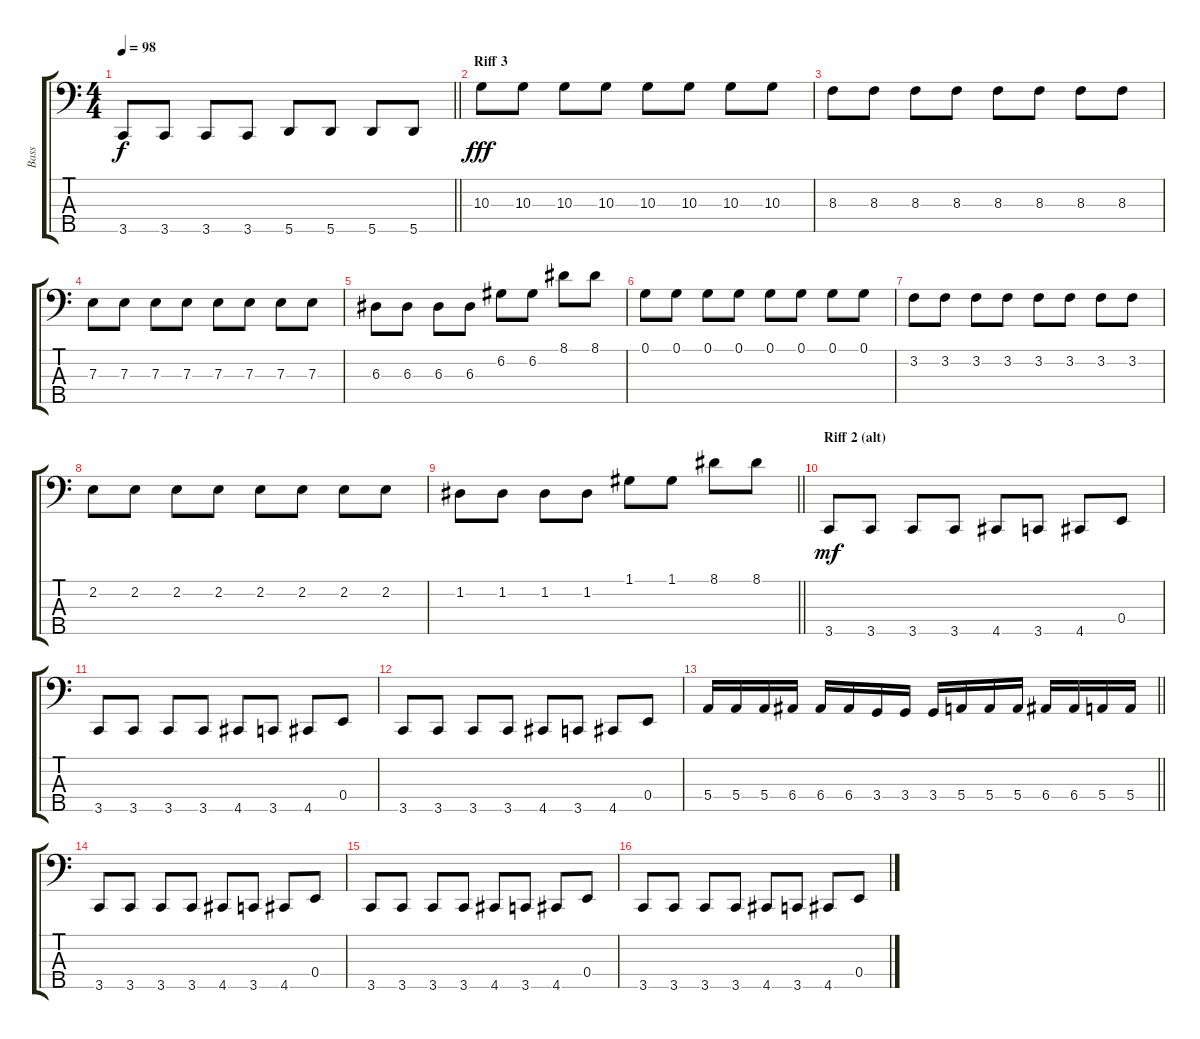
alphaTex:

\track ("Bass" "Bass") {instrument electricbasspick}
\staff {score tabs}
\tuning (G2 D2 A1 E1 A0) {hide}
\ts (4 4)
\tempo 98
\clef f4
\barLineRight lightlight
\ks c
3.5.8{dy f} 3.5.8 3.5.8 3.5.8 5.5.8 5.5.8 5.5.8 5.5.8 |
\section ("" "Riff 3")
10.3.8{dy fff} 10.3.8 10.3.8 10.3.8 10.3.8 10.3.8 10.3.8 10.3.8 |
8.3.8 8.3.8 8.3.8 8.3.8 8.3.8 8.3.8 8.3.8 8.3.8 |
7.3.8 7.3.8 7.3.8 7.3.8 7.3.8 7.3.8 7.3.8 7.3.8 |
6.3.8 6.3.8 6.3.8 6.3.8 6.2.8 6.2.8 8.1.8 8.1.8 |
0.1.8 0.1.8 0.1.8 0.1.8 0.1.8 0.1.8 0.1.8 0.1.8 |
3.2.8 3.2.8 3.2.8 3.2.8 3.2.8 3.2.8 3.2.8 3.2.8 |
2.2.8 2.2.8 2.2.8 2.2.8 2.2.8 2.2.8 2.2.8 2.2.8 |
\barLineRight lightlight
1.2.8 1.2.8 1.2.8 1.2.8 1.1.8 1.1.8 8.1.8 8.1.8 |
\section ("" "Riff 2 (alt)")
3.5.8{dy mf} 3.5.8 3.5.8 3.5.8 4.5.8 3.5.8 4.5.8 0.4.8 |
3.5.8 3.5.8 3.5.8 3.5.8 4.5.8 3.5.8 4.5.8 0.4.8 |
3.5.8 3.5.8 3.5.8 3.5.8 4.5.8 3.5.8 4.5.8 0.4.8 |
\barLineRight lightlight
5.4.16 5.4.16 5.4.16 6.4.16 6.4.16 6.4.16 3.4.16 3.4.16 3.4.16 5.4.16 5.4.16 5.4.16 6.4.16 6.4.16 5.4.16 5.4.16 |
3.5.8 3.5.8 3.5.8 3.5.8 4.5.8 3.5.8 4.5.8 0.4.8 |
3.5.8 3.5.8 3.5.8 3.5.8 4.5.8 3.5.8 4.5.8 0.4.8 |
3.5.8 3.5.8 3.5.8 3.5.8 4.5.8 3.5.8 4.5.8 0.4.8
